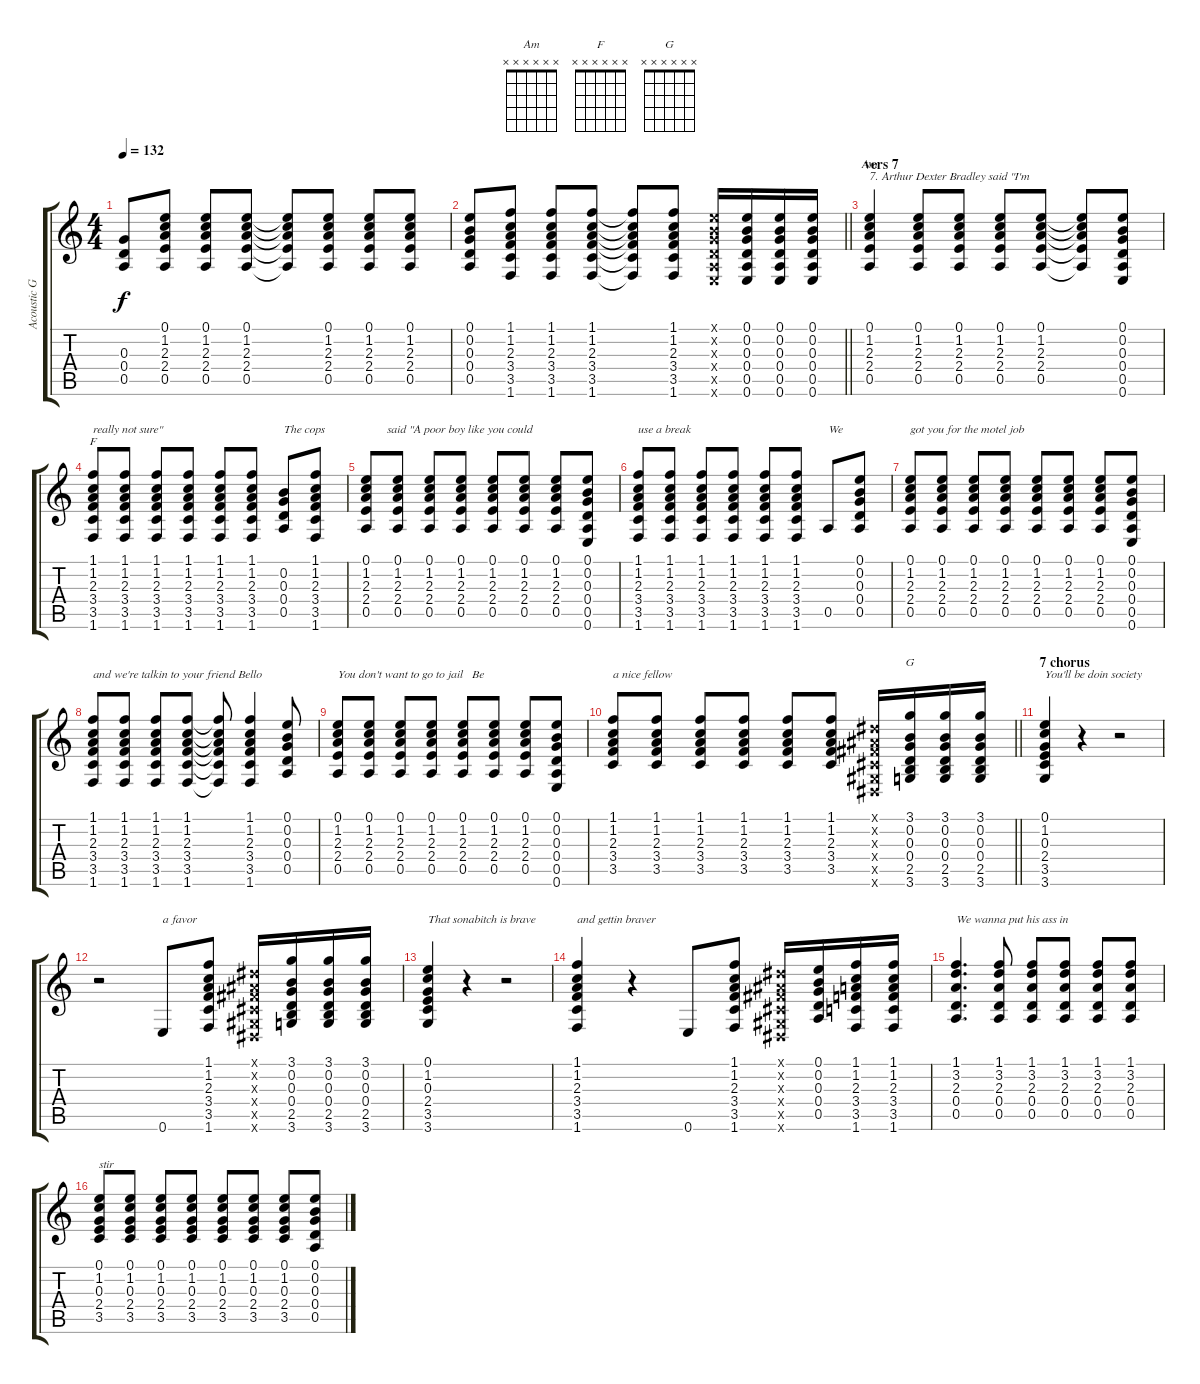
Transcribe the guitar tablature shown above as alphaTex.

\track ("Acoustic Guitar" "Acoustic G") {instrument acousticguitarnylon}
\staff {score tabs}
\tuning (E4 B3 G3 D3 A2 E2) {hide}
\chord ("Am" x x x x x x)
\chord ("F" x x x x x x)
\chord ("G" x x x x x x)
\ts (4 4)
\tempo 132
\clef g2
\ks c
(0.3 0.4 0.5).8{dy f} (0.1 1.2 2.3 2.4 0.5).8 (0.1 1.2 2.3 2.4 0.5).8 (0.1 1.2 2.3 2.4 0.5).8 (0.1{t} 1.2{t} 2.3{t} 2.4{t} 0.5{t}).8 (0.1 1.2 2.3 2.4 0.5).8 (0.1 1.2 2.3 2.4 0.5).8 (0.1 1.2 2.3 2.4 0.5).8 |
\barLineRight lightlight
(0.1 0.2 0.3 0.4 0.5).8 (1.1 1.2 2.3 3.4 3.5 1.6).8 (1.1 1.2 2.3 3.4 3.5 1.6).8 (1.1 1.2 2.3 3.4 3.5 1.6).8 (1.1{t} 1.2{t} 2.3{t} 3.4{t} 3.5{t} 1.6{t}).8 (1.1 1.2 2.3 3.4 3.5 1.6).8 (0.1{x} 0.2{x} 0.3{x} 0.4{x} 0.5{x} 0.6{x}).16 (0.1 0.2 0.3 0.4 0.5 0.6).16 (0.1 0.2 0.3 0.4 0.5 0.6).16 (0.1 0.2 0.3 0.4 0.5 0.6).16 |
\section ("" "vers 7")
(0.1 1.2 2.3 2.4 0.5).4{ch "Am" txt "7. Arthur Dexter Bradley said \"I'm"} (0.1 1.2 2.3 2.4 0.5).8 (0.1 1.2 2.3 2.4 0.5).8 (0.1 1.2 2.3 2.4 0.5).8 (0.1 1.2 2.3 2.4 0.5).8 (0.1{t} 1.2{t} 2.3{t} 2.4{t} 0.5{t}).8 (0.1 0.2 0.3 0.4 0.5 0.6).8 |
(1.1 1.2 2.3 3.4 3.5 1.6).8{ch "F" txt "really not sure\""} (1.1 1.2 2.3 3.4 3.5 1.6).8 (1.1 1.2 2.3 3.4 3.5 1.6).8 (1.1 1.2 2.3 3.4 3.5 1.6).8 (1.1 1.2 2.3 3.4 3.5 1.6).8 (1.1 1.2 2.3 3.4 3.5 1.6).8 (0.2 0.3 0.4 0.5).8{txt "The cops"} (1.1 1.2 2.3 3.4 3.5 1.6).8 |
(0.1 1.2 2.3 2.4 0.5).8{txt "       said \"A poor boy like you could"} (0.1 1.2 2.3 2.4 0.5).8 (0.1 1.2 2.3 2.4 0.5).8 (0.1 1.2 2.3 2.4 0.5).8 (0.1 1.2 2.3 2.4 0.5).8 (0.1 1.2 2.3 2.4 0.5).8 (0.1 1.2 2.3 2.4 0.5).8 (0.1 0.2 0.3 0.4 0.5 0.6).8 |
(1.1 1.2 2.3 3.4 3.5 1.6).8{txt "use a break"} (1.1 1.2 2.3 3.4 3.5 1.6).8 (1.1 1.2 2.3 3.4 3.5 1.6).8 (1.1 1.2 2.3 3.4 3.5 1.6).8 (1.1 1.2 2.3 3.4 3.5 1.6).8 (1.1 1.2 2.3 3.4 3.5 1.6).8 0.5.8{txt "We"} (0.1 0.2 0.3 0.4 0.5).8 |
(0.1 1.2 2.3 2.4 0.5).8{txt "got you for the motel job"} (0.1 1.2 2.3 2.4 0.5).8 (0.1 1.2 2.3 2.4 0.5).8 (0.1 1.2 2.3 2.4 0.5).8 (0.1 1.2 2.3 2.4 0.5).8 (0.1 1.2 2.3 2.4 0.5).8 (0.1 1.2 2.3 2.4 0.5).8 (0.1 0.2 0.3 0.4 0.5 0.6).8 |
(1.1 1.2 2.3 3.4 3.5 1.6).8{txt "and we're talkin to your friend Bello"} (1.1 1.2 2.3 3.4 3.5 1.6).8 (1.1 1.2 2.3 3.4 3.5 1.6).8 (1.1 1.2 2.3 3.4 3.5 1.6).8 (1.1{t} 1.2{t} 2.3{t} 3.4{t} 3.5{t} 1.6{t}).8 (1.1 1.2 2.3 3.4 3.5 1.6).4 (0.1 0.2 0.3 0.4 0.5).8 |
(0.1 1.2 2.3 2.4 0.5).8{txt "You don't want to go to jail   Be"} (0.1 1.2 2.3 2.4 0.5).8 (0.1 1.2 2.3 2.4 0.5).8 (0.1 1.2 2.3 2.4 0.5).8 (0.1 1.2 2.3 2.4 0.5).8 (0.1 1.2 2.3 2.4 0.5).8 (0.1 1.2 2.3 2.4 0.5).8 (0.1 0.2 0.3 0.4 0.5 0.6).8 |
\barLineRight lightlight
(1.1 1.2 2.3 3.4 3.5).8{txt "a nice fellow"} (1.1 1.2 2.3 3.4 3.5).8 (1.1 1.2 2.3 3.4 3.5).8 (1.1 1.2 2.3 3.4 3.5).8 (1.1 1.2 2.3 3.4 3.5).8 (1.1 1.2 2.3 3.4 3.5).8 (-1.1{x} -1.2{x} -1.3{x} -1.4{x} -1.5{x} -1.6{x}).16 (3.1 0.2 0.3 0.4 2.5 3.6).16{ch "G"} (3.1 0.2 0.3 0.4 2.5 3.6).16 (3.1 0.2 0.3 0.4 2.5 3.6).16 |
\section ("" "7 chorus")
(0.1 1.2 0.3 2.4 3.5 3.6).4{txt "You'll be doin society "} r.4 r.2 |
r.2 0.6.8{txt "a favor"} (1.1 1.2 2.3 3.4 3.5 1.6).8 (-1.1{x} -1.2{x} -1.3{x} -1.4{x} -1.5{x} -1.6{x}).16 (3.1 0.2 0.3 0.4 2.5 3.6).16 (3.1 0.2 0.3 0.4 2.5 3.6).16 (3.1 0.2 0.3 0.4 2.5 3.6).16 |
(0.1 1.2 0.3 2.4 3.5 3.6).4{txt "That sonabitch is brave"} r.4 r.2 |
(1.1 1.2 2.3 3.4 3.5 1.6).4{txt "and gettin braver"} r.4 0.6.8 (1.1 1.2 2.3 3.4 3.5 1.6).8 (-1.1{x} -1.2{x} -1.3{x} -1.4{x} -1.5{x} -1.6{x}).16 (0.1 0.2 0.3 0.4 0.5).16 (1.1 1.2 2.3 3.4 3.5 1.6).16 (1.1 1.2 2.3 3.4 3.5 1.6).16 |
(1.1 3.2 2.3 0.4 0.5).4{d txt "We wanna put his ass in "} (1.1 3.2 2.3 0.4 0.5).8 (1.1 3.2 2.3 0.4 0.5).8 (1.1 3.2 2.3 0.4 0.5).8 (1.1 3.2 2.3 0.4 0.5).8 (1.1 3.2 2.3 0.4 0.5).8 |
(0.1 1.2 0.3 2.4 3.5).8{txt "stir"} (0.1 1.2 0.3 2.4 3.5).8 (0.1 1.2 0.3 2.4 3.5).8 (0.1 1.2 0.3 2.4 3.5).8 (0.1 1.2 0.3 2.4 3.5).8 (0.1 1.2 0.3 2.4 3.5).8 (0.1 1.2 0.3 2.4 3.5).8 (0.1 0.2 0.3 0.4 0.5).8
